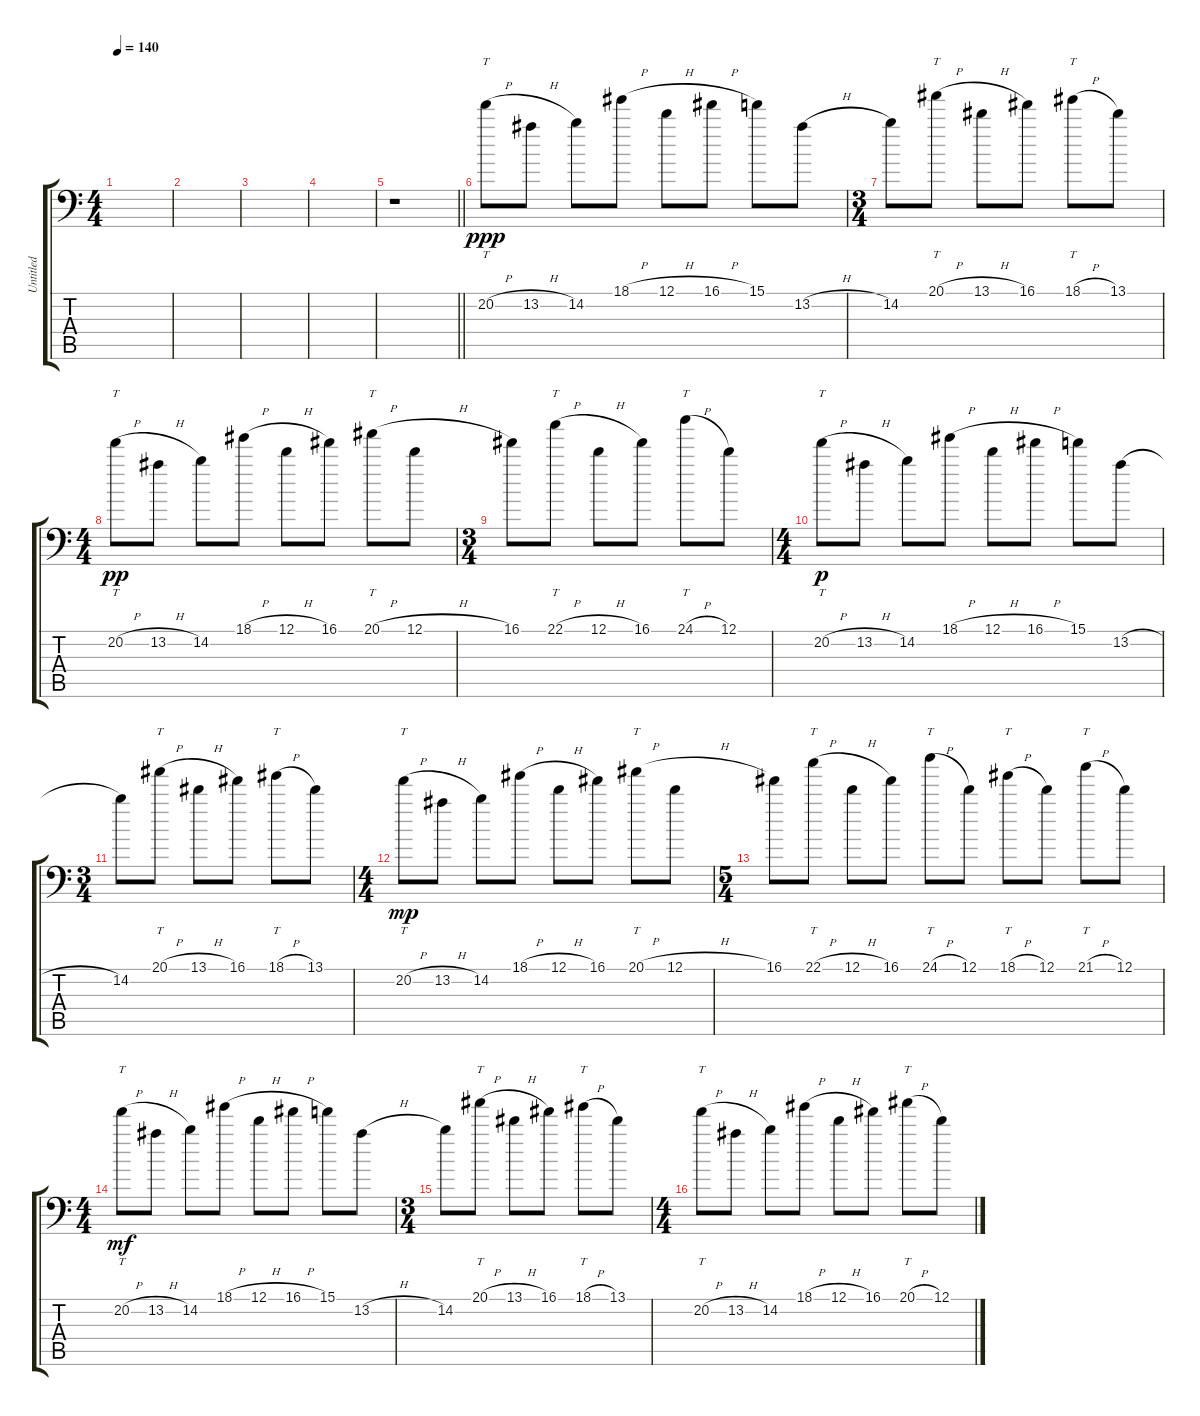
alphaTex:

\track ("Untitled" "Untitled") {instrument distortionguitar}
\staff {score tabs}
\tuning (D4 A3 F3 C3 G2 Bb1) {hide}
\ts (4 4)
\tempo 140
\clef f4
\ks c
|
|
|
|
\barLineRight lightlight
r.1 |
20.2{h}.8{tt dy ppp} 13.2{h}.8 14.2.8 18.1{h}.8 12.1{h}.8 16.1{h}.8 15.1.8 13.2{h}.8 |
\ts (3 4)
14.2.8 20.1{h}.8{tt} 13.1{h}.8 16.1.8 18.1{h}.8{tt} 13.1.8 |
\ts (4 4)
20.2{h}.8{tt dy pp} 13.2{h}.8 14.2.8 18.1{h}.8 12.1{h}.8 16.1.8 20.1{h}.8{tt} 12.1{h}.8 |
\ts (3 4)
16.1.8 22.1{h}.8{tt} 12.1{h}.8 16.1.8 24.1{h}.8{tt} 12.1.8 |
\ts (4 4)
20.2{h}.8{tt dy p} 13.2{h}.8 14.2.8 18.1{h}.8 12.1{h}.8 16.1{h}.8 15.1.8 13.2{h}.8 |
\ts (3 4)
14.2.8 20.1{h}.8{tt} 13.1{h}.8 16.1.8 18.1{h}.8{tt} 13.1.8 |
\ts (4 4)
20.2{h}.8{tt dy mp} 13.2{h}.8 14.2.8 18.1{h}.8 12.1{h}.8 16.1.8 20.1{h}.8{tt} 12.1{h}.8 |
\ts (5 4)
16.1.8 22.1{h}.8{tt} 12.1{h}.8 16.1.8 24.1{h}.8{tt} 12.1.8 18.1{h}.8{tt} 12.1.8 21.1{h}.8{tt} 12.1.8 |
\ts (4 4)
20.2{h}.8{tt dy mf} 13.2{h}.8 14.2.8 18.1{h}.8 12.1{h}.8 16.1{h}.8 15.1.8 13.2{h}.8 |
\ts (3 4)
14.2.8 20.1{h}.8{tt} 13.1{h}.8 16.1.8 18.1{h}.8{tt} 13.1.8 |
\ts (4 4)
20.2{h}.8{tt} 13.2{h}.8 14.2.8 18.1{h}.8 12.1{h}.8 16.1.8 20.1{h}.8{tt} 12.1{h}.8
